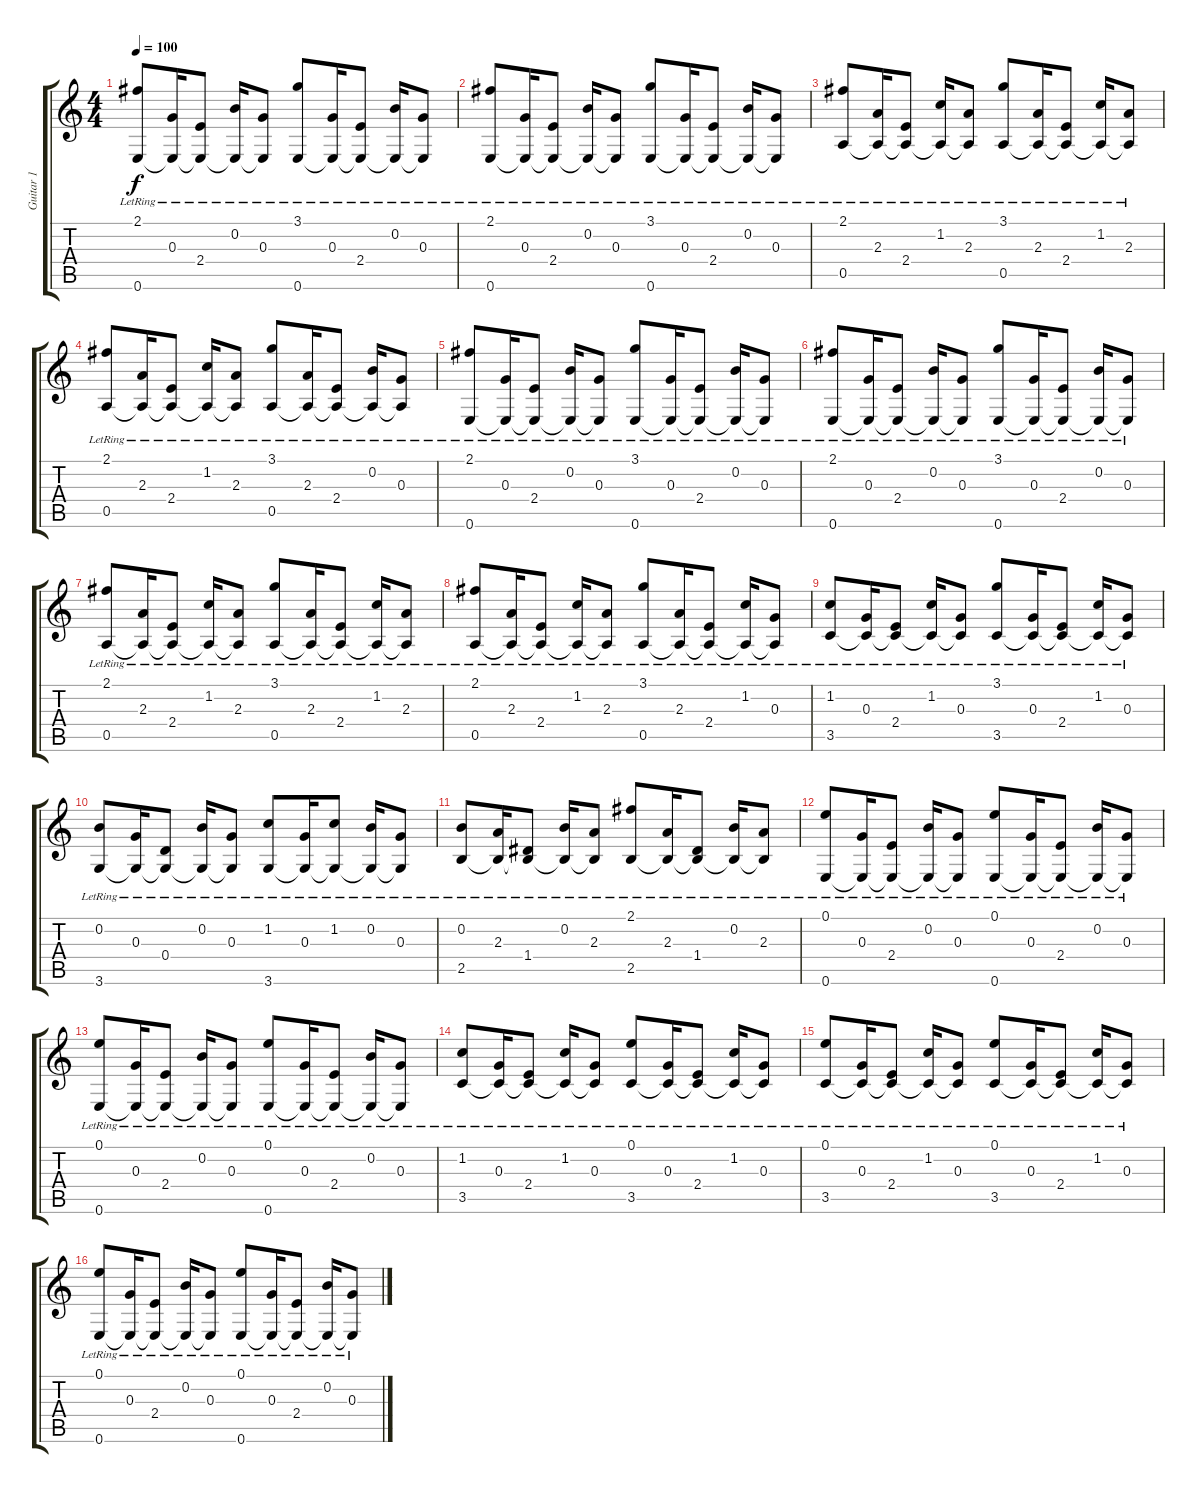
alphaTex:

\track ("Guitar 1" "Guitar 1") {instrument acousticguitarsteel}
\staff {score tabs}
\tuning (E4 B3 G3 D3 A2 E2) {hide}
\ts (4 4)
\tempo 100
\clef g2
\ks c
(2.1{lr} 0.6{lr}).8{dy f instrument acousticguitarsteel} (0.3{lr} 0.6{t}).16 (2.4{lr} 0.6{t}).8 (0.2{lr} 0.6{t}).16 (0.3{lr} 0.6{t}).8 (3.1{lr} 0.6{lr}).8 (0.3{lr} 0.6{t}).16 (2.4{lr} 0.6{t}).8 (0.2{lr} 0.6{t}).16 (0.3{lr} 0.6{t}).8 |
(2.1{lr} 0.6{lr}).8 (0.3{lr} 0.6{t}).16 (2.4{lr} 0.6{t}).8 (0.2{lr} 0.6{t}).16 (0.3{lr} 0.6{t}).8 (3.1{lr} 0.6{lr}).8 (0.3{lr} 0.6{t}).16 (2.4{lr} 0.6{t}).8 (0.2{lr} 0.6{t}).16 (0.3{lr} 0.6{t}).8 |
(2.1{lr} 0.5{lr}).8 (2.3{lr} 0.5{t}).16 (2.4{lr} 0.5{t}).8 (1.2{lr} 0.5{t}).16 (2.3{lr} 0.5{t}).8 (3.1{lr} 0.5{lr}).8 (2.3{lr} 0.5{t}).16 (2.4{lr} 0.5{t}).8 (1.2{lr} 0.5{t}).16 (2.3{lr} 0.5{t}).8 |
(2.1{lr} 0.5{lr}).8 (2.3{lr} 0.5{t}).16 (2.4{lr} 0.5{t}).8 (1.2{lr} 0.5{t}).16 (2.3{lr} 0.5{t}).8 (3.1{lr} 0.5{lr}).8 (2.3{lr} 0.5{t}).16 (2.4{lr} 0.5{t}).8 (0.2{lr} 0.5{t}).16 (0.3{lr} 0.5{t}).8 |
(2.1{lr} 0.6{lr}).8 (0.3{lr} 0.6{t}).16 (2.4{lr} 0.6{t}).8 (0.2{lr} 0.6{t}).16 (0.3{lr} 0.6{t}).8 (3.1{lr} 0.6{lr}).8 (0.3{lr} 0.6{t}).16 (2.4{lr} 0.6{t}).8 (0.2{lr} 0.6{t}).16 (0.3{lr} 0.6{t}).8 |
(2.1{lr} 0.6{lr}).8 (0.3{lr} 0.6{t}).16 (2.4{lr} 0.6{t}).8 (0.2{lr} 0.6{t}).16 (0.3{lr} 0.6{t}).8 (3.1{lr} 0.6{lr}).8 (0.3{lr} 0.6{t}).16 (2.4{lr} 0.6{t}).8 (0.2{lr} 0.6{t}).16 (0.3{lr} 0.6{t}).8 |
(2.1{lr} 0.5{lr}).8 (2.3{lr} 0.5{t}).16 (2.4{lr} 0.5{t}).8 (1.2{lr} 0.5{t}).16 (2.3{lr} 0.5{t}).8 (3.1{lr} 0.5{lr}).8 (2.3{lr} 0.5{t}).16 (2.4{lr} 0.5{t}).8 (1.2{lr} 0.5{t}).16 (2.3{lr} 0.5{t}).8 |
(2.1{lr} 0.5{lr}).8 (2.3{lr} 0.5{t}).16 (2.4{lr} 0.5{t}).8 (1.2{lr} 0.5{t}).16 (2.3{lr} 0.5{t}).8 (3.1{lr} 0.5{lr}).8 (2.3{lr} 0.5{t}).16 (2.4{lr} 0.5{t}).8 (1.2{lr} 0.5{t}).16 (0.3{lr} 0.5{t}).8 |
(1.2{lr} 3.5{lr}).8 (0.3{lr} 3.5{t}).16 (2.4{lr} 3.5{t}).8 (1.2{lr} 3.5{t}).16 (0.3{lr} 3.5{t}).8 (3.1{lr} 3.5{lr}).8 (0.3{lr} 3.5{t}).16 (2.4{lr} 3.5{t}).8 (1.2{lr} 3.5{t}).16 (0.3{lr} 3.5{t}).8 |
(0.2{lr} 3.6{lr}).8 (0.3{lr} 3.6{t}).16 (0.4{lr} 3.6{t}).8 (0.2{lr} 3.6{t}).16 (0.3{lr} 3.6{t}).8 (1.2{lr} 3.6{lr}).8 (0.3{lr} 3.6{t}).16 (1.2{lr} 3.6{t}).8 (0.2{lr} 3.6{t}).16 (0.3{lr} 3.6{t}).8 |
(0.2{lr} 2.5{lr}).8 (2.3{lr} 2.5{t}).16 (1.4{lr} 2.5{t}).8 (0.2{lr} 2.5{t}).16 (2.3{lr} 2.5{t}).8 (2.1{lr} 2.5{lr}).8 (2.3{lr} 2.5{t}).16 (1.4{lr} 2.5{t}).8 (0.2{lr} 2.5{t}).16 (2.3{lr} 2.5{t}).8 |
(0.1{lr} 0.6{lr}).8 (0.3{lr} 0.6{t}).16 (2.4{lr} 0.6{t}).8 (0.2{lr} 0.6{t}).16 (0.3{lr} 0.6{t}).8 (0.1{lr} 0.6{lr}).8 (0.3{lr} 0.6{t}).16 (2.4{lr} 0.6{t}).8 (0.2{lr} 0.6{t}).16 (0.3{lr} 0.6{t}).8 |
(0.1{lr} 0.6{lr}).8 (0.3{lr} 0.6{t}).16 (2.4{lr} 0.6{t}).8 (0.2{lr} 0.6{t}).16 (0.3{lr} 0.6{t}).8 (0.1{lr} 0.6{lr}).8 (0.3{lr} 0.6{t}).16 (2.4{lr} 0.6{t}).8 (0.2{lr} 0.6{t}).16 (0.3{lr} 0.6{t}).8 |
(1.2{lr} 3.5{lr}).8 (0.3{lr} 3.5{t}).16 (2.4{lr} 3.5{t}).8 (1.2{lr} 3.5{t}).16 (0.3{lr} 3.5{t}).8 (0.1{lr} 3.5{lr}).8 (0.3{lr} 3.5{t}).16 (2.4{lr} 3.5{t}).8 (1.2{lr} 3.5{t}).16 (0.3{lr} 3.5{t}).8 |
(0.1 3.5{lr}).8 (0.3{lr} 3.5{t}).16 (2.4{lr} 3.5{t}).8 (1.2{lr} 3.5{t}).16 (0.3{lr} 3.5{t}).8 (0.1{lr} 3.5{lr}).8 (0.3{lr} 3.5{t}).16 (2.4{lr} 3.5{t}).8 (1.2{lr} 3.5{t}).16 (0.3{lr} 3.5{t}).8 |
(0.1{lr} 0.6{lr}).8 (0.3{lr} 0.6{t}).16 (2.4{lr} 0.6{t}).8 (0.2{lr} 0.6{t}).16 (0.3{lr} 0.6{t}).8 (0.1{lr} 0.6{lr}).8 (0.3{lr} 0.6{t}).16 (2.4{lr} 0.6{t}).8 (0.2{lr} 0.6{t}).16 (0.3{lr} 0.6{t}).8
